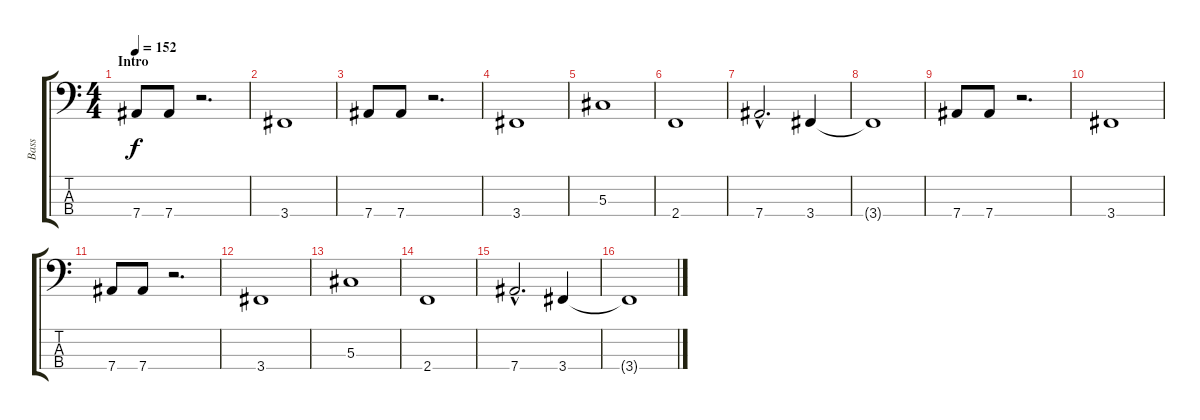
\track ("Bass" "Bass") {instrument electricbassfinger}
\staff {score tabs}
\tuning (Gb2 Db2 Ab1 Eb1) {hide}
\ts (4 4)
\section ("" "Intro")
\tempo 152
\clef f4
\ks c
7.4.8{dy f instrument electricbassfinger} 7.4.8 r.2{d} |
3.4.1 |
7.4.8 7.4.8 r.2{d} |
3.4.1 |
5.3.1 |
2.4.1 |
7.4{hac}.2{d} 3.4.4 |
3.4{t}.1 |
7.4.8 7.4.8 r.2{d} |
3.4.1 |
7.4.8 7.4.8 r.2{d} |
3.4.1 |
5.3.1 |
2.4.1 |
7.4{hac}.2{d} 3.4.4 |
3.4{t}.1
